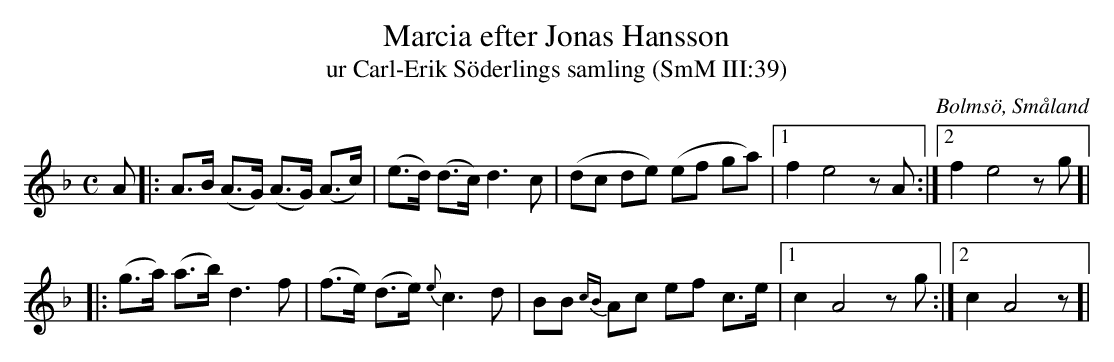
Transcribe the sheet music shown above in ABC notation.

X:1
T:Marcia efter Jonas Hansson
T:ur Carl-Erik Söderlings samling (SmM III:39)
O:Bolmsö, Småland
M:C
L:1/8
K:Aphr
A|:A>B (A>G) (A>G) (A>c)|(e>d) (d>c) d3 c|(dc de) (ef ga)|1f2 e4 zA:|2f2 e4 zg]|
|:(g>a) (a>b) d3 f|(f>e) (d>e) {e}c3 d|BB {cB}Ac ef c>e|1c2 A4 zg:|2c2 A4 z]|
